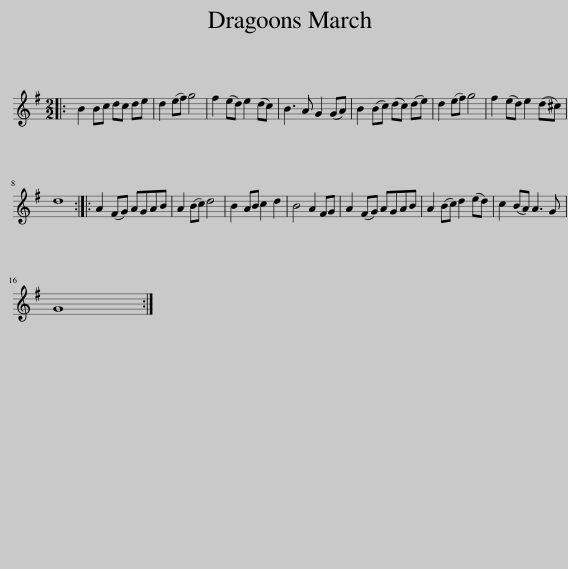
X:1
L:1/8
M:2/2
I:linebreak $
K:G
V:1 treble
V:1
|: B2 Bc dc de | d2 (ef) g4 | f2 (ed) e2 (dc) | B3 A G2 (GA) | B2 (Bc) (dc) (de) | %5
 d2 (ef) g4 | f2 (ed) e2 (d^c) |$ d8 :: A2 (FG) AGAB | A2 (Bc) d4 | %10
 B2 AB c2 d2 | B4 A2 FG | A2 (FG) AGAB | A2 (Bc) d2 (ed) | c2 (BA) A3 G |$ %15
 G8 :| %16
